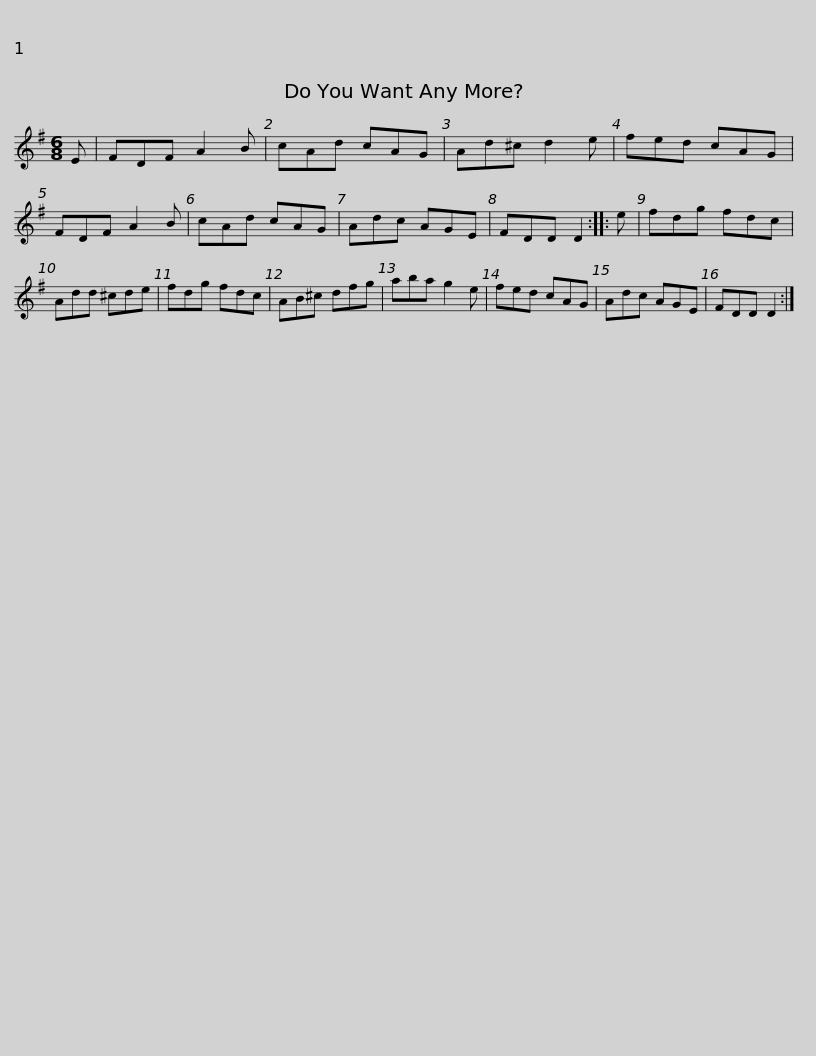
X:1
L:1/8
M:6/8
I:linebreak $
K:G
V:1 treble
V:1
 E | FDF A2 B | cAd cAG | Ad^c d2 e | fed cAG | %5
 FDF A2 B | cAd cAG | Adc AGE |$ FDD D2 :: e | %10
 fdg fdc | Add ^cde | fdg fdc | AB^c dfg | aba g2 e | %15
 fed cAG |$ Adc AGE | FDD D2 :| %18
